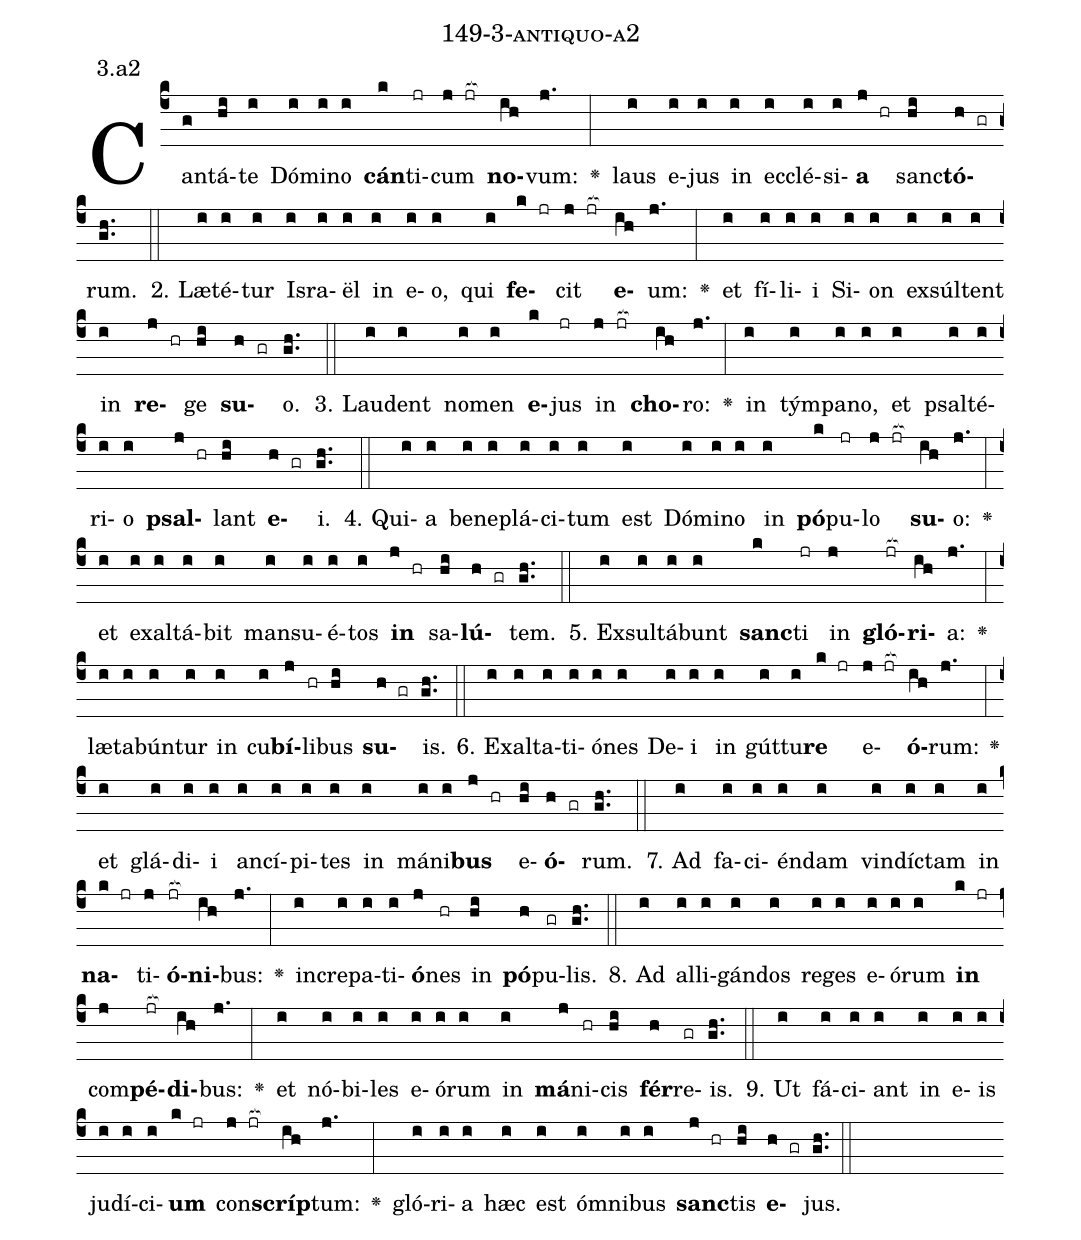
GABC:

name: 149-3-antiquo-a2;
annotation: 3.a2;
%%
(c4)Can(g)tá(hi)te(i) Dó(i)mi(i)no(i) <b>cán</b>(k)ti(jr)cum(j jr[ocb:1{]) <b>no</b>(ih[ocb:0}])vum:(j.) <v>\greheightstar</v>(:) laus(i) e(i)jus(i) in(i) ec(i)clé(i)si(i)<b>a</b>(j hr) sanc(hi)<b>tó</b>(h gr)rum.(gh..) (::)
2. Læ(i)té(i)tur(i) Is(i)ra(i)ël(i) in(i) e(i)o,(i) qui(i) <b>fe</b>(k jr)cit(j jr[ocb:1{]) <b>e</b>(ih[ocb:0}])um:(j.) <v>\greheightstar</v>(:) et(i) fí(i)li(i)i(i) Si(i)on(i) ex(i)súl(i)tent(i) in(i) <b>re</b>(j hr)ge(hi) <b>su</b>(h gr)o.(gh..) (::)
3. Lau(i)dent(i) no(i)men(i) <b>e</b>(k)jus(jr) in(j jr[ocb:1{]) <b>cho</b>(ih[ocb:0}])ro:(j.) <v>\greheightstar</v>(:) in(i) tým(i)pa(i)no,(i) et(i) psal(i)té(i)ri(i)o(i) <b>psal</b>(j hr)lant(hi) <b>e</b>(h gr)i.(gh..) (::)
4. Qui(i)a(i) be(i)ne(i)plá(i)ci(i)tum(i) est(i) Dó(i)mi(i)no(i) in(i) <b>pó</b>(k)pu(jr)lo(j jr[ocb:1{]) <b>su</b>(ih[ocb:0}])o:(j.) <v>\greheightstar</v>(:) et(i) ex(i)al(i)tá(i)bit(i) man(i)su(i)é(i)tos(i) <b>in</b>(j hr) sa(hi)<b>lú</b>(h gr)tem.(gh..) (::)
5. Ex(i)sul(i)tá(i)bunt(i) <b>sanc</b>(k)ti(jr) in(j) <b>gló</b>(jr[ocb:1{])<b>ri</b>(ih[ocb:0}])a:(j.) <v>\greheightstar</v>(:) læ(i)ta(i)bún(i)tur(i) in(i) cu(i)<b>bí</b>(j)li(hr)bus(hi) <b>su</b>(h gr)is.(gh..) (::)
6. Ex(i)al(i)ta(i)ti(i)ó(i)nes(i) De(i)i(i) in(i) gút(i)tu(i)<b>re</b>(k jr) e(j jr[ocb:1{])<b>ó</b>(ih[ocb:0}])rum:(j.) <v>\greheightstar</v>(:) et(i) glá(i)di(i)i(i) an(i)cí(i)pi(i)tes(i) in(i) má(i)ni(i)<b>bus</b>(j hr) e(hi)<b>ó</b>(h gr)rum.(gh..) (::)
7. Ad(i) fa(i)ci(i)én(i)dam(i) vin(i)díc(i)tam(i) in(i) <b>na</b>(k jr)ti(j)<b>ó</b>(jr[ocb:1{])<b>ni</b>(ih[ocb:0}])bus:(j.) <v>\greheightstar</v>(:) in(i)cre(i)pa(i)ti(i)<b>ó</b>(j)nes(hr) in(hi) <b>pó</b>(h)pu(gr)lis.(gh..) (::)
8. Ad(i) al(i)li(i)gán(i)dos(i) re(i)ges(i) e(i)ó(i)rum(i) <b>in</b>(k jr) com(j)<b>pé</b>(jr[ocb:1{])<b>di</b>(ih[ocb:0}])bus:(j.) <v>\greheightstar</v>(:) et(i) nó(i)bi(i)les(i) e(i)ó(i)rum(i) in(i) <b>má</b>(j)ni(hr)cis(hi) <b>fér</b>(h)re(gr)is.(gh..) (::)
9. Ut(i) fá(i)ci(i)ant(i) in(i) e(i)is(i) ju(i)dí(i)ci(i)<b>um</b>(k jr) con(j jr[ocb:1{])<b>scríp</b>(ih[ocb:0}])tum:(j.) <v>\greheightstar</v>(:) gló(i)ri(i)a(i) hæc(i) est(i) óm(i)ni(i)bus(i) <b>sanc</b>(j hr)tis(hi) <b>e</b>(h gr)jus.(gh..) (::)
